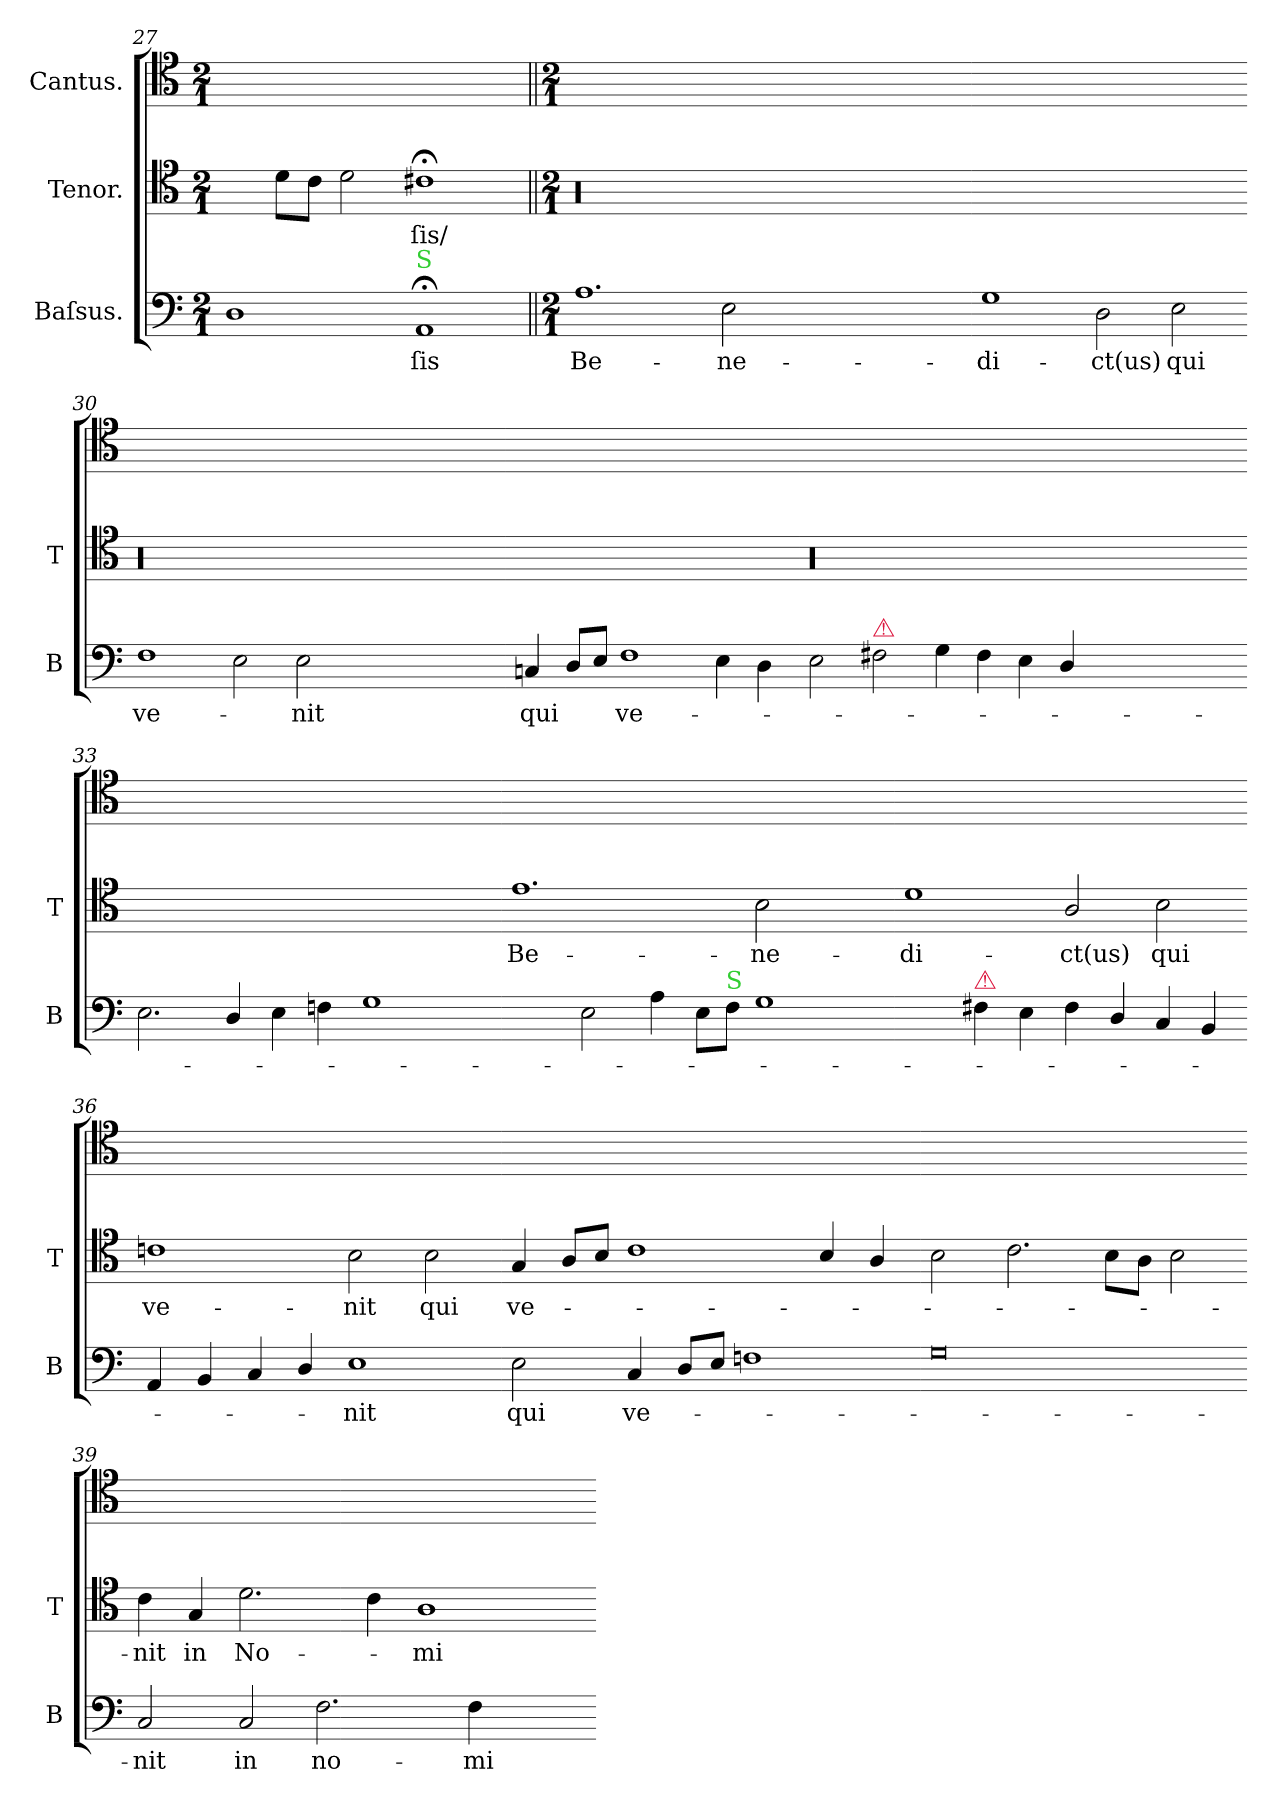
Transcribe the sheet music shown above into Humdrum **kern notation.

**kern	**text	**kern	**text	**kern
*part3	*part3	*part2	*part2	*part1
*staff3	*staff3	*staff2	*staff2	*staff1
*I"Baſsus.	*	*I"Tenor.	*	*I"Cantus.
*I'B	*	*I'T	*	*
*clefF4	*	*clefC4	*	*clefC4
*k[]	*	*k[]	*	*k[]
*M2/1	*	*M2/1	*	*M2/1
=27	=27	=27	=27	=27
1D\	.	4ryy	.	0ryy
.	.	8d\L	.	.
.	.	8c\J	.	.
.	.	2d\	.	.
!LO:TX:a:color=limegreen:t=S	!	!	!	!
!	!LO:LY:i	!	!	!
1AA;</	-ſis	1c#X;<\	-ſis/	.
=28||	=28||	=28||	=28||	=28||
*M2/1	*	*M2/1	*	*M2/1
1.A\	Be-	00r	.	0ryy
2E\	-ne-	.	.	.
0ryy	.	.	.	0ryy
=29-	=29-	=29-	=29-	=29-
1G\	-di-	0ryy	.	0ryy
2D\	-ct(us)	.	.	.
2E\	qui	.	.	.
=30-	=30-	=30-	=30-	=30-
1F\	ve-	00r	.	0ryy
2E\	.	.	.	.
2E\	-nit	.	.	.
0ryy	.	.	.	0ryy
=31-	=31-	=31-	=31-	=31-
4Cn/	qui	0ryy	.	0ryy
8D/L	.	.	.	.
8E/J	.	.	.	.
1F\	ve-	.	.	.
4E\	.	.	.	.
4D\	.	.	.	.
=32-	=32-	=32-	=32-	=32-
2E\	.	00r	.	0ryy
!LO:TX:a:color=crimson:t=⚠	!	!	!	!
2F#X\	.	.	.	.
4G\	.	.	.	.
4F#\	.	.	.	.
4E\	.	.	.	.
4D/	.	.	.	.
0ryy	.	.	.	0ryy
=33-	=33-	=33-	=33-	=33-
2.E\	.	0ryy	.	0ryy
4D/	.	.	.	.
4E\	.	.	.	.
4Fn\	.	.	.	.
1G\	.	.	.	.
.	.	2ryy	.	2ryy
=34-	=34-	=34-	=34-	=34-
2ryy	.	1.e\	Be-	0ryy
2E\	.	.	.	.
4A\	.	.	.	.
8E\L	.	.	.	.
!LO:TX:a:color=limegreen:t=S	!	!	!	!
8F\J	.	.	.	.
1G\	.	2B\	-ne-	.
.	.	2ryy	.	2ryy
=35-	=35-	=35-	=35-	=35-
2ryy	.	1d\	-di-	0ryy
!LO:TX:a:color=crimson:t=⚠	!	!	!	!
4F#X\	.	.	.	.
4E\	.	.	.	.
4F#\	.	2A/	-ct(us)	.
4D/	.	.	.	.
4C/	.	2B\	qui	.
4BB/	.	.	.	.
=36-	=36-	=36-	=36-	=36-
4AA/	.	1cn\	ve-	0ryy
4BB/	.	.	.	.
4C/	.	.	.	.
4D/	.	.	.	.
1E\	nit	2B\	-nit	.
.	.	2B\	qui	.
=37-	=37-	=37-	=37-	=37-
2E\	qui	4G/	ve-	0ryy
.	.	8A/L	.	.
.	.	8B/J	.	.
4C/	ve-	1c\	.	.
8D/L	.	.	.	.
8E/J	.	.	.	.
1Fn\	.	.	.	.
.	.	4B/	.	.
.	.	4A/	.	.
=38-	=38-	=38-	=38-	=38-
0G\	.	2B\	.	0ryy
.	.	2.c\	.	.
.	.	8B\L	.	.
.	.	8A\J	.	.
.	.	2B\	.	.
=39-	=39-	=39-	=39-	=39-
2C/	-nit	4c\	nit	0ryy
.	.	4G/	in	.
2C/	in	2.d\	No-	.
2.F\	no-	.	.	.
.	.	4c\	.	.
.	.	1A\	-mi-	.
4F\	-mi-	.	.	.
2ryy	.	.	.	2ryy
=-	=-	=-	=-	=-
*-	*-	*-	*-	*-
